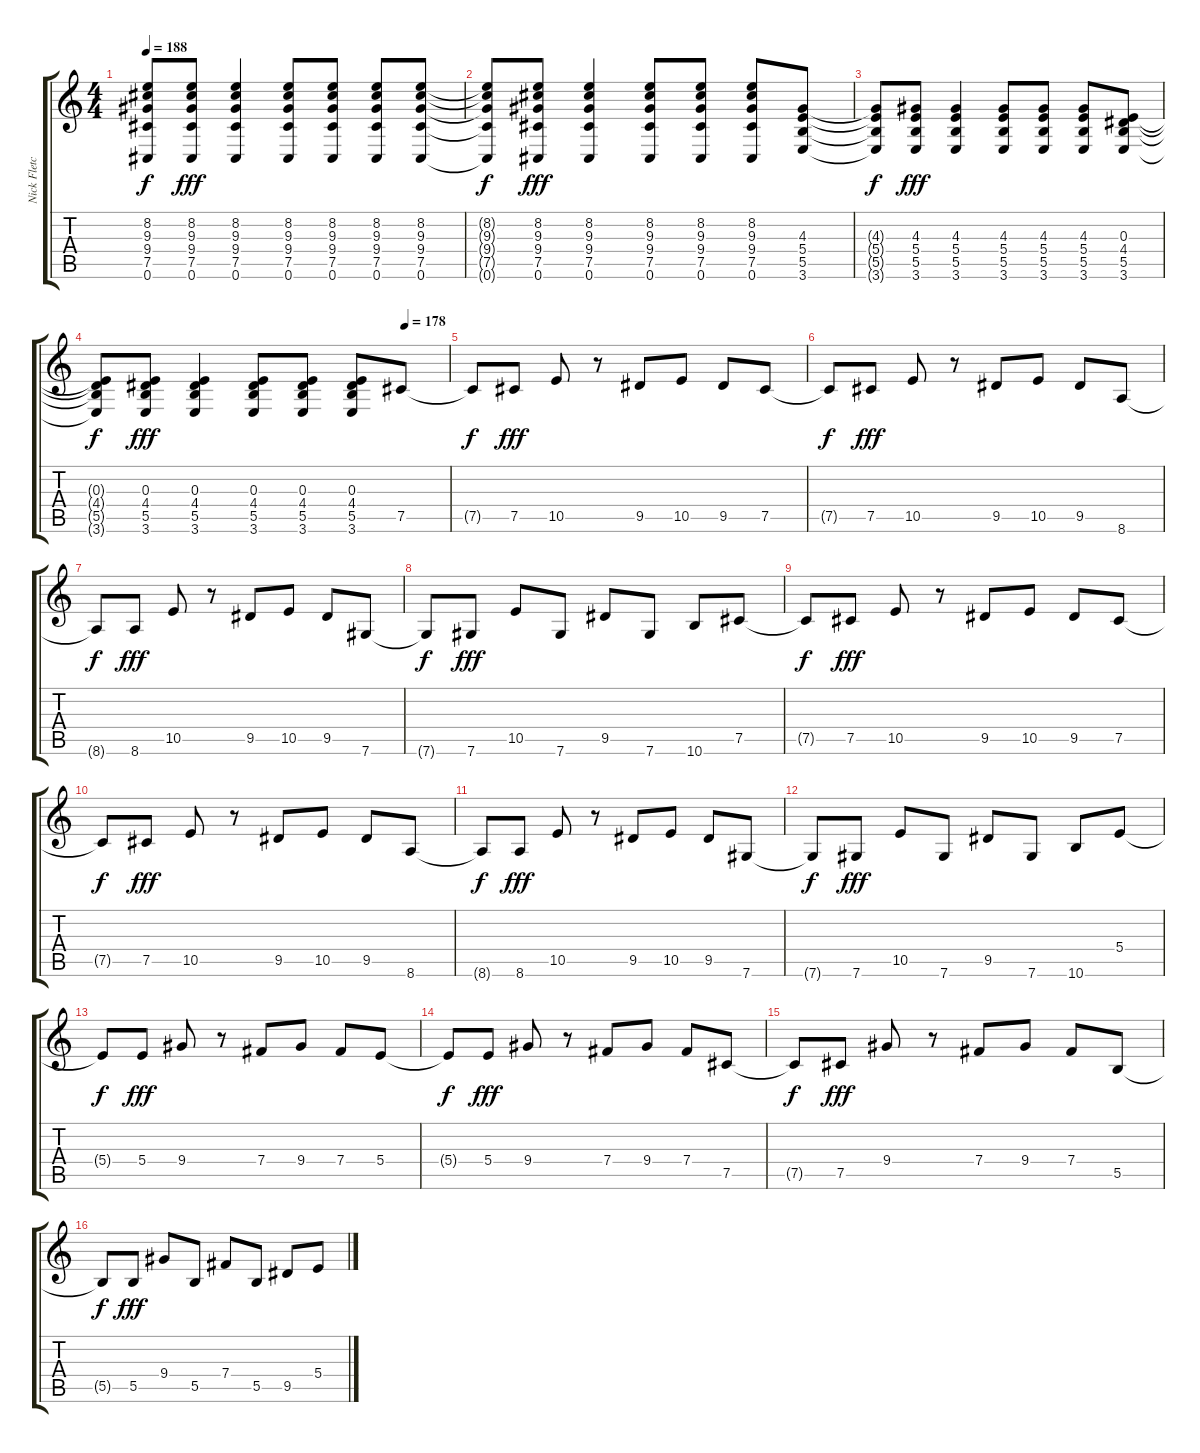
\track ("Nick Fletcher" "Nick Fletc") {instrument distortionguitar}
\staff {score tabs}
\tuning (Db4 Ab3 E3 B2 Gb2 Db2) {hide}
\ts (4 4)
\tempo 188
\clef g2
\ks c
(8.2{t} 9.3{t} 9.4{t} 7.5{t} 0.6{t}).8{dy f} (8.2 9.3 9.4 7.5 0.6).8{dy fff} (8.2 9.3 9.4 7.5 0.6).4 (8.2 9.3 9.4 7.5 0.6).8 (8.2 9.3 9.4 7.5 0.6).8 (8.2 9.3 9.4 7.5 0.6).8 (8.2 9.3 9.4 7.5 0.6).8 |
(8.2{t} 9.3{t} 9.4{t} 7.5{t} 0.6{t}).8{dy f} (8.2 9.3 9.4 7.5 0.6).8{dy fff} (8.2 9.3 9.4 7.5 0.6).4 (8.2 9.3 9.4 7.5 0.6).8 (8.2 9.3 9.4 7.5 0.6).8 (8.2 9.3 9.4 7.5 0.6).8 (4.3 5.4 5.5 3.6).8 |
(4.3{t} 5.4{t} 5.5{t} 3.6{t}).8{dy f} (4.3 5.4 5.5 3.6).8{dy fff} (4.3 5.4 5.5 3.6).4 (4.3 5.4 5.5 3.6).8 (4.3 5.4 5.5 3.6).8 (4.3 5.4 5.5 3.6).8 (0.3 4.4 5.5 3.6).8 |
\tempo (178 0.875)
(0.3{t} 4.4{t} 5.5{t} 3.6{t}).8{dy f} (0.3 4.4 5.5 3.6).8{dy fff} (0.3 4.4 5.5 3.6).4 (0.3 4.4 5.5 3.6).8 (0.3 4.4 5.5 3.6).8 (0.3 4.4 5.5 3.6).8 7.5.8 |
7.5{t}.8{dy f} 7.5.8{dy fff} 10.5.8 r.8 9.5.8 10.5.8 9.5.8 7.5.8 |
7.5{t}.8{dy f} 7.5.8{dy fff} 10.5.8 r.8 9.5.8 10.5.8 9.5.8 8.6.8 |
8.6{t}.8{dy f} 8.6.8{dy fff} 10.5.8 r.8 9.5.8 10.5.8 9.5.8 7.6.8 |
7.6{t}.8{dy f} 7.6.8{dy fff} 10.5.8 7.6.8 9.5.8 7.6.8 10.6.8 7.5.8 |
7.5{t}.8{dy f} 7.5.8{dy fff} 10.5.8 r.8 9.5.8 10.5.8 9.5.8 7.5.8 |
7.5{t}.8{dy f} 7.5.8{dy fff} 10.5.8 r.8 9.5.8 10.5.8 9.5.8 8.6.8 |
8.6{t}.8{dy f} 8.6.8{dy fff} 10.5.8 r.8 9.5.8 10.5.8 9.5.8 7.6.8 |
7.6{t}.8{dy f} 7.6.8{dy fff} 10.5.8 7.6.8 9.5.8 7.6.8 10.6.8 5.4.8 |
5.4{t}.8{dy f} 5.4.8{dy fff} 9.4.8 r.8 7.4.8 9.4.8 7.4.8 5.4.8 |
5.4{t}.8{dy f} 5.4.8{dy fff} 9.4.8 r.8 7.4.8 9.4.8 7.4.8 7.5.8 |
7.5{t}.8{dy f} 7.5.8{dy fff} 9.4.8 r.8 7.4.8 9.4.8 7.4.8 5.5.8 |
5.5{t}.8{dy f} 5.5.8{dy fff} 9.4.8 5.5.8 7.4.8 5.5.8 9.5.8 5.4.8
